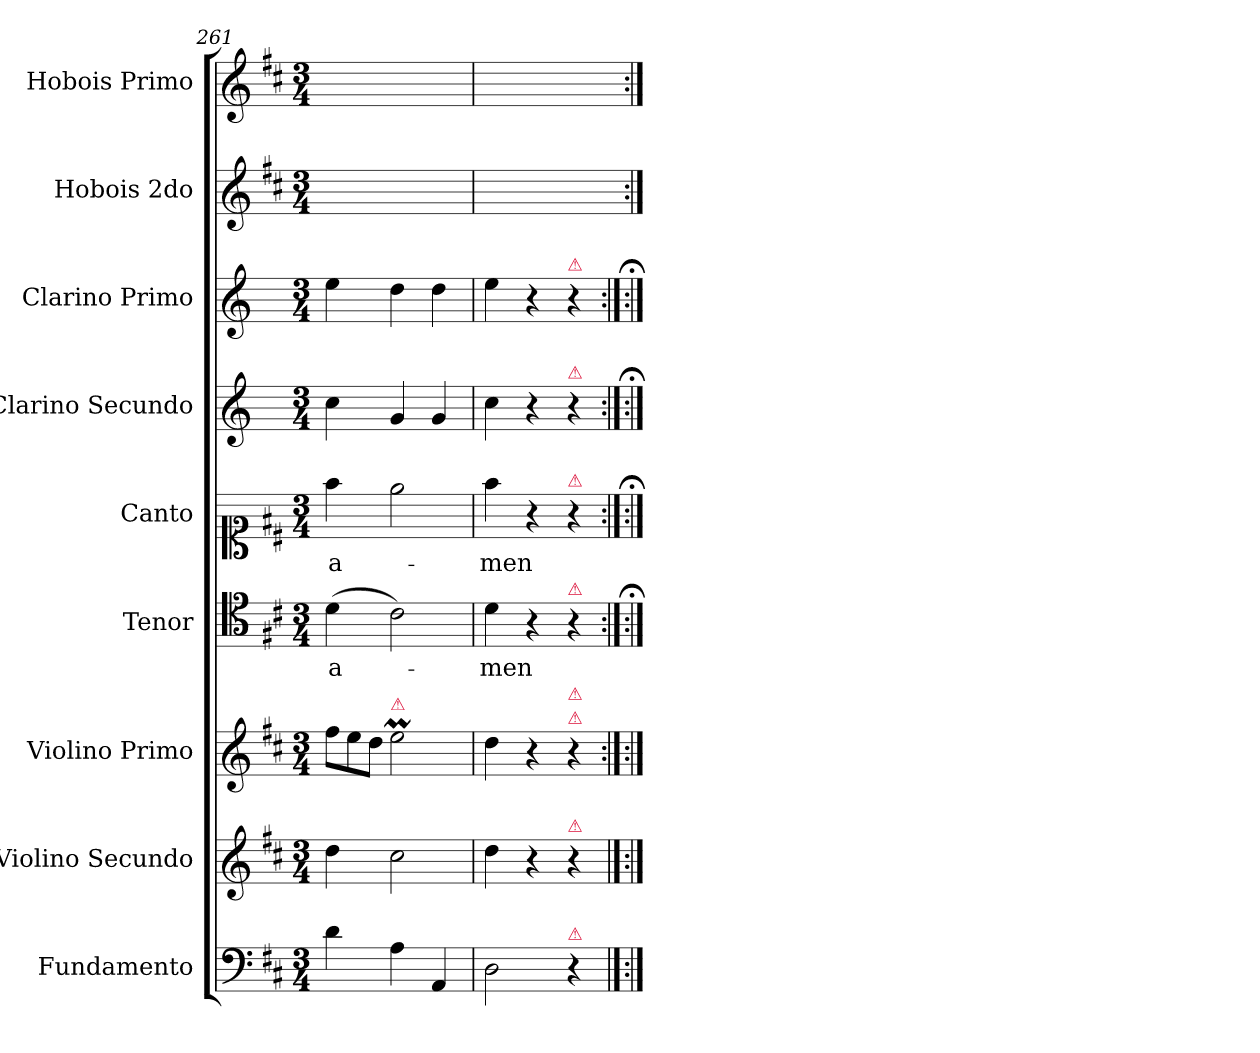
**kern	**kern	**kern	**kern	**text	**kern	**text	**kern	**kern	**kern	**kern
*part9	*part8	*part7	*part6	*part6	*part5	*part5	*part4	*part3	*part2	*part1
*staff9	*staff8	*staff7	*staff6	*staff6	*staff5	*staff5	*staff4	*staff3	*staff2	*staff1
*I"Fundamento	*I"Violino Secundo	*I"Violino Primo	*I"Tenor	*	*I"Canto	*	*I"Clarino Secundo	*I"Clarino Primo	*I"Hobois 2do	*I"Hobois Primo
*	*	*I'vl I	*I'T	*	*I'C	*	*	*I'clno I	*	*I'ob I
*clefF4	*clefG2	*clefG2	*clefC4	*	*clefC1	*	*clefG2	*clefG2	*clefG2	*clefG2
*	*	*	*	*	*	*	*ITrd-1c-2	*ITrd-1c-2	*	*
*k[f#c#]	*k[f#c#]	*k[f#c#]	*k[f#c#]	*	*k[f#c#]	*	*k[f#c#]	*k[f#c#]	*k[f#c#]	*k[f#c#]
*M3/4	*M3/4	*M3/4	*M3/4	*	*M3/4	*	*M3/4	*M3/4	*M3/4	*M3/4
*	*	*Xtuplet	*	*	*	*	*	*	*	*
=261	=261	=261	=261	=261	=261	=261	=261	=261	=261	=261
4d\	4dd\	12ff#\L	(>4d\	a-	4ff#\	a-	4dd\	4ff#\	2.ryy	2.ryy
.	.	12ee\	.	.	.	.	.	.	.	.
.	.	12dd\J	.	.	.	.	.	.	.	.
!	!	!LO:TX:a:color=crimson:t=⚠	!	!	!	!	!	!	!	!
4A\	2cc#\	2eeM\	2c#\)	.	2ee\	.	4a/	4ee\	.	.
4AA/	.	.	.	.	.	.	4a/	4ee\	.	.
=262	=262	=262	=262	=262	=262	=262	=262	=262	=262	=262
2D\	4dd\	4dd\	4d\	-men	4ff#\	-men	4dd\	4ff#\	2.ryy	2.ryy
.	4r	4r	4r	.	4r	.	4r	4r	.	.
!	!	!	!	!	!	!	!	!LO:TX:a:color=crimson:t=⚠	!	!
!	!	!	!	!	!	!	!LO:TX:a:color=crimson:t=⚠	!	!	!
!	!	!	!	!	!LO:TX:a:color=crimson:t=⚠	!	!	!	!	!
!	!	!	!LO:TX:a:color=crimson:t=⚠	!	!	!	!	!	!	!
!	!	!LO:TX:a:color=crimson:t=⚠	!	!	!	!	!	!	!	!
!	!	!LO:TX:a:color=crimson:t=⚠	!	!	!	!	!	!	!	!
!	!LO:TX:a:color=crimson:t=⚠	!	!	!	!	!	!	!	!	!
!LO:TX:a:color=crimson:t=⚠	!	!	!	!	!	!	!	!	!	!
4r	4r	4r	4r	.	4r	.	4r	4r	.	.
==	==	=:|!	=:|!;	==	=:|!;	==	=:|!;	=:|!;	==	==
*-	*-	*-	*-	*-	*-	*-	*-	*-	*-	*-
